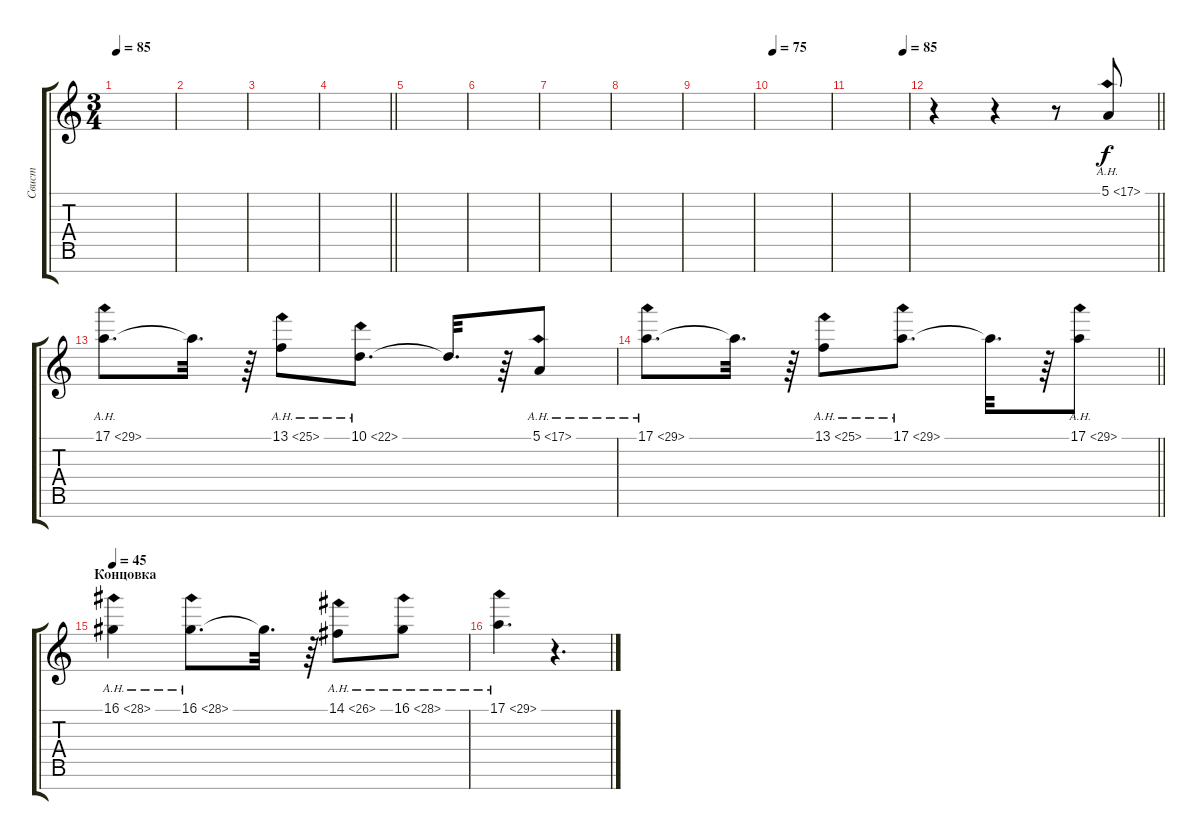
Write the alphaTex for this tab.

\track ("Свист" "Свист") {instrument whistle}
\staff {score tabs}
\tuning (E4 B3 G3 D3 A2 E2 B1) {hide}
\ts (3 4)
\tempo 85
\clef g2
\ks c
|
|
|
\barLineRight lightlight
|
|
|
|
|
|
\tempo 75
|
\tempo (85 0.9166666666666666)
|
\barLineRight lightlight
r.4 r.4 r.8 5.1{ah 12}.8 |
17.1{ah 12}.8{d} 17.1{t}.32{d} r.64 13.1{ah 12}.8 10.1{ah 12}.8{d} 10.1{t}.32{d} r.64 5.1{ah 12}.8 |
\barLineRight lightlight
17.1{ah 12}.8{d} 17.1{t}.32{d} r.64 13.1{ah 12}.8 17.1{ah 12}.8{d} 17.1{t}.32{d} r.64 17.1{ah 12}.8 |
\section ("" "Концовка")
\tempo 45
16.1{ah 12}.4 16.1{ah 12}.8{d} 16.1{t}.32{d} r.64 14.1{ah 12}.8 16.1{ah 12}.8 |
17.1{ah 12}.4{d} r.4{d}
